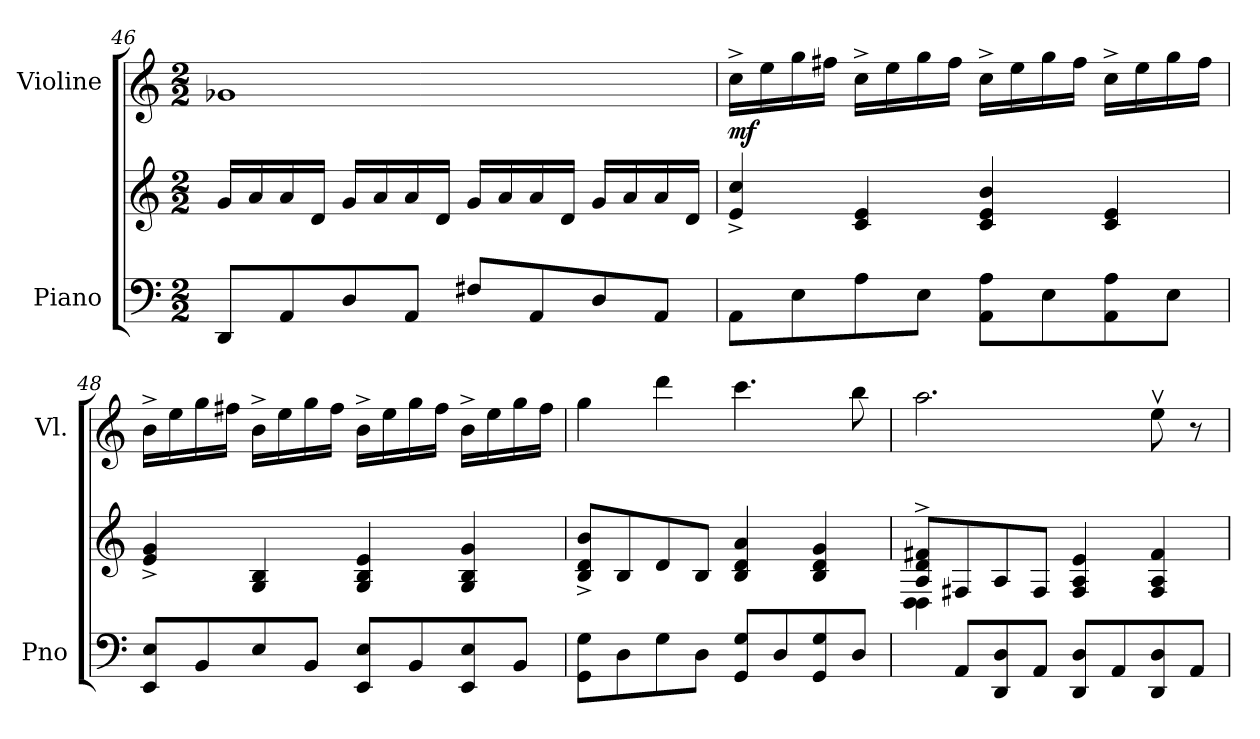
**kern	**kern	**kern	**dynam
*part2	*part2	*part1	*part1
*staff3	*staff2	*staff1	*staff1
*I"Piano	*	*I"Violine	*
*I'Pno	*	*I'Vl.	*
*clefF4	*clefG2	*clefG2	*
*k[]	*k[]	*k[]	*
*M2/2	*M2/2	*M2/2	*
=46	=46	=46	=46
8DD/L	16g/LL	1g-X	.
.	16a/	.	.
8AA/	16a/	.	.
.	16d/JJ	.	.
8D/	16g/LL	.	.
.	16a/	.	.
8AA/J	16a/	.	.
.	16d/JJ	.	.
8F#X/L	16g/LL	.	.
.	16a/	.	.
8AA/	16a/	.	.
.	16d/JJ	.	.
8D/	16g/LL	.	.
.	16a/	.	.
8AA/J	16a/	.	.
.	16d/JJ	.	.
!!LO:PB:g=z
=47	=47	=47	=47
!	!	!	!LO:DY:b
8AA\L	4e/^ 4cc/^	16cc^\LL	mf
.	.	16ee\	.
8E\	.	16gg\	.
.	.	16ff#X\JJ	.
8A\	4c/ 4e/	16cc^\LL	.
.	.	16ee\	.
8E\J	.	16gg\	.
.	.	16ff#\JJ	.
8AA\ 8A\L	4c/ 4e/ 4b/	16cc^\LL	.
.	.	16ee\	.
8E\	.	16gg\	.
.	.	16ff#\JJ	.
8AA\ 8A\	4c/ 4e/	16cc^\LL	.
.	.	16ee\	.
8E\J	.	16gg\	.
.	.	16ff#\JJ	.
=48	=48	=48	=48
8EE/ 8E/L	4e/^ 4g/^	16b^\LL	.
.	.	16ee\	.
8BB/	.	16gg\	.
.	.	16ff#X\JJ	.
8E/	4G/ 4B/	16b^\LL	.
.	.	16ee\	.
8BB/J	.	16gg\	.
.	.	16ff#\JJ	.
8EE/ 8E/L	4G/ 4B/ 4e/	16b^\LL	.
.	.	16ee\	.
8BB/	.	16gg\	.
.	.	16ff#\JJ	.
8EE/ 8E/	4G/ 4B/ 4g/	16b^\LL	.
.	.	16ee\	.
8BB/J	.	16gg\	.
.	.	16ff#\JJ	.
=49	=49	=49	=49
8GG\ 8G\L	8B/^ 8d/^ 8b/^L	4gg\	.
8D\	8B/	.	.
8G\	8d/	4ddd\	.
8D\J	8B/J	.	.
8GG/ 8G/L	4B/ 4d/ 4a/	4.ccc\	.
8D/	.	.	.
8GG/ 8G/	4B/ 4d/ 4g/	.	.
8D/J	.	8bb\	.
!!LO:LB:g=z
=50	=50	=50	=50
*^	*^	*	*
4ryy	8ryy	8A/^ 8d/^ 8f#X/^L	(4D\ 4D\	2.aa\	.
.	8AA/L	8F#X/	.	.	.
4ryy	8DD/ 8D/	8A/	2.ryy	.	.
.	8AA/J	8F#/J	.	.	.
8DD/ 8D/L	2ryy	4F#/ 4A/ 4e/	.	.	.
8AA/	.	.	.	.	.
8DD/ 8D/	.	4F#/ 4A/ 4f#/	.	8eev\	.
8AA/J)	.	.	.	8r	.
*v	*v	*	*	*	*
*	*v	*v	*	*
=	=	=	=
*-	*-	*-	*-
